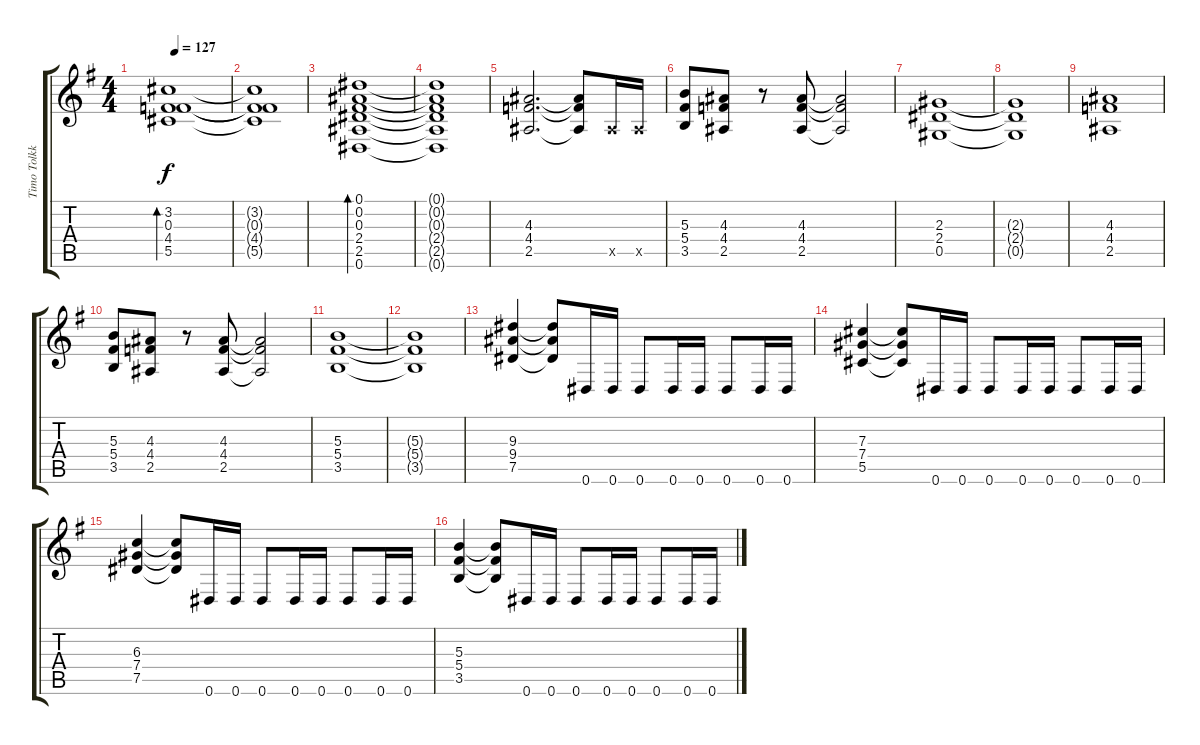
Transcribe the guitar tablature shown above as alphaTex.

\track ("Timo Tolkki I" "Timo Tolkk") {instrument distortionguitar}
\staff {score tabs}
\tuning (Eb4 Bb3 Gb3 Db3 Ab2 Eb2) {hide}
\ts (4 4)
\tempo 127
\clef g2
\ks g
(3.2 0.3 4.4 5.5).1{bd 240 dy f} |
(3.2{t} 0.3{t} 4.4{t} 5.5{t}).1 |
(0.1 0.2 0.3 2.4 2.5 0.6).1{bd 240 instrument acousticguitarsteel} |
(0.1{t} 0.2{t} 0.3{t} 2.4{t} 2.5{t} 0.6{t}).1 |
(4.3 4.4 2.5).2{d instrument distortionguitar} (4.3{t} 4.4{t} 2.5{t}).8 2.5{x}.16 2.5{x}.16 |
(5.3 5.4 3.5).8 (4.3 4.4 2.5).8 r.8 (4.3 4.4 2.5).8 (4.3{t} 4.4{t} 2.5{t}).2 |
(2.3 2.4 0.5).1 |
(2.3{t} 2.4{t} 0.5{t}).1 |
(4.3 4.4 2.5).1 |
(5.3 5.4 3.5).8 (4.3 4.4 2.5).8 r.8 (4.3 4.4 2.5).8 (4.3{t} 4.4{t} 2.5{t}).2 |
(5.3 5.4 3.5).1 |
(5.3{t} 5.4{t} 3.5{t}).1 |
(9.3 9.4 7.5).4 (9.3{t} 9.4{t} 7.5{t}).8 0.6.16 0.6.16 0.6.8 0.6.16 0.6.16 0.6.8 0.6.16 0.6.16 |
(7.3 7.4 5.5).4 (7.3{t} 7.4{t} 5.5{t}).8 0.6.16 0.6.16 0.6.8 0.6.16 0.6.16 0.6.8 0.6.16 0.6.16 |
(6.3 7.4 7.5).4 (6.3{t} 7.4{t} 7.5{t}).8 0.6.16 0.6.16 0.6.8 0.6.16 0.6.16 0.6.8 0.6.16 0.6.16 |
(5.3 5.4 3.5).4 (5.3{t} 5.4{t} 3.5{t}).8 0.6.16 0.6.16 0.6.8 0.6.16 0.6.16 0.6.8 0.6.16 0.6.16
